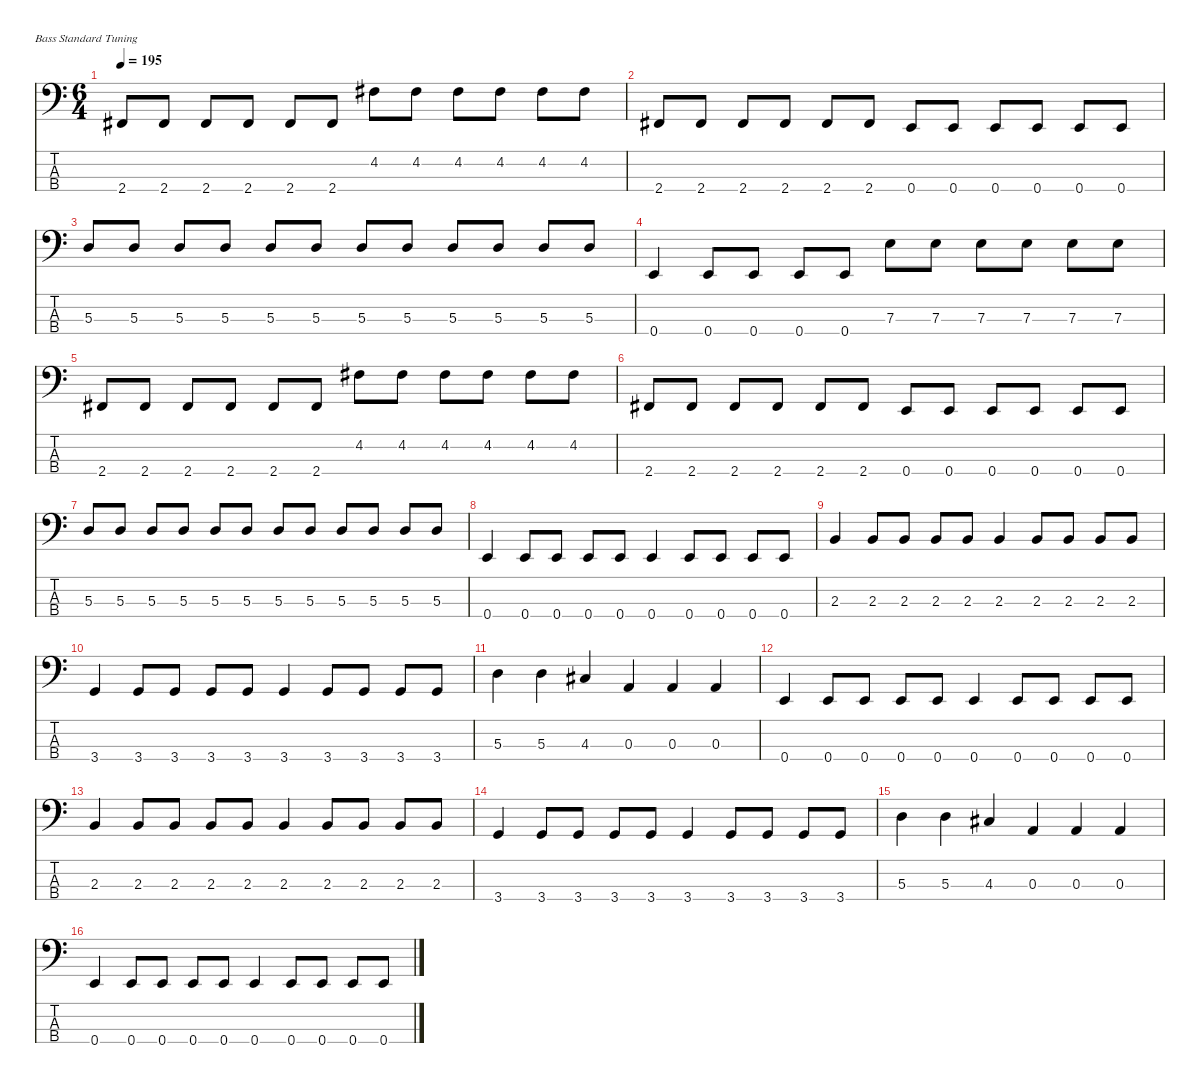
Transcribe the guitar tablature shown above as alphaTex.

\defaultSystemsLayout 4
\hideDynamics
\bracketExtendMode nobrackets
\singleTrackTrackNamePolicy hidden
\multiTrackTrackNamePolicy hidden
\firstSystemTrackNameMode fullname
\firstSystemTrackNameOrientation horizontal
\otherSystemsTrackNameOrientation horizontal
\track ("Bass" "el.bs.") {instrument electricbassfinger}
\staff {score tabs}
\tuning (G2 D2 A1 E1)
\ts (6 4)
\tempo 195
\clef f4
\ks c
2.4{acc #}.8{dy f beam Up} 2.4{acc #}.8{beam Up} 2.4{acc #}.8{beam Up} 2.4{acc #}.8{beam Up} 2.4{acc #}.8{beam Up} 2.4{acc #}.8{beam Up} 4.2{acc #}.8{beam Down} 4.2{acc #}.8{beam Down} 4.2{acc #}.8{beam Down} 4.2{acc #}.8{beam Down} 4.2{acc #}.8{beam Down} 4.2{acc #}.8{beam Down} |
2.4{acc #}.8{beam Up} 2.4{acc #}.8{beam Up} 2.4{acc #}.8{beam Up} 2.4{acc #}.8{beam Up} 2.4{acc #}.8{beam Up} 2.4{acc #}.8{beam Up} 0.4.8{beam Up} 0.4.8{beam Up} 0.4.8{beam Up} 0.4.8{beam Up} 0.4.8{beam Up} 0.4.8{beam Up} |
5.3.8{beam Up} 5.3.8{beam Up} 5.3.8{beam Up} 5.3.8{beam Up} 5.3.8{beam Up} 5.3.8{beam Up} 5.3.8{beam Up} 5.3.8{beam Up} 5.3.8{beam Up} 5.3.8{beam Up} 5.3.8{beam Up} 5.3.8{beam Up} |
0.4.4{beam Up} 0.4.8{beam Up} 0.4.8{beam Up} 0.4.8{beam Up} 0.4.8{beam Up} 7.3.8{beam Down} 7.3.8{beam Down} 7.3.8{beam Down} 7.3.8{beam Down} 7.3.8{beam Down} 7.3.8{beam Down} |
2.4{acc #}.8{beam Up} 2.4{acc #}.8{beam Up} 2.4{acc #}.8{beam Up} 2.4{acc #}.8{beam Up} 2.4{acc #}.8{beam Up} 2.4{acc #}.8{beam Up} 4.2{acc #}.8{beam Down} 4.2{acc #}.8{beam Down} 4.2{acc #}.8{beam Down} 4.2{acc #}.8{beam Down} 4.2{acc #}.8{beam Down} 4.2{acc #}.8{beam Down} |
2.4{acc #}.8{beam Up} 2.4{acc #}.8{beam Up} 2.4{acc #}.8{beam Up} 2.4{acc #}.8{beam Up} 2.4{acc #}.8{beam Up} 2.4{acc #}.8{beam Up} 0.4.8{beam Up} 0.4.8{beam Up} 0.4.8{beam Up} 0.4.8{beam Up} 0.4.8{beam Up} 0.4.8{beam Up} |
5.3.8{beam Up} 5.3.8{beam Up} 5.3.8{beam Up} 5.3.8{beam Up} 5.3.8{beam Up} 5.3.8{beam Up} 5.3.8{beam Up} 5.3.8{beam Up} 5.3.8{beam Up} 5.3.8{beam Up} 5.3.8{beam Up} 5.3.8{beam Up} |
0.4.4{beam Up} 0.4.8{beam Up} 0.4.8{beam Up} 0.4.8{beam Up} 0.4.8{beam Up} 0.4.4{beam Up} 0.4.8{beam Up} 0.4.8{beam Up} 0.4.8{beam Up} 0.4.8{beam Up} |
2.3.4{beam Up} 2.3.8{beam Up} 2.3.8{beam Up} 2.3.8{beam Up} 2.3.8{beam Up} 2.3.4{beam Up} 2.3.8{beam Up} 2.3.8{beam Up} 2.3.8{beam Up} 2.3.8{beam Up} |
3.4.4{beam Up} 3.4.8{beam Up} 3.4.8{beam Up} 3.4.8{beam Up} 3.4.8{beam Up} 3.4.4{beam Up} 3.4.8{beam Up} 3.4.8{beam Up} 3.4.8{beam Up} 3.4.8{beam Up} |
5.3.4{beam Down} 5.3.4{beam Down} 4.3{acc #}.4{beam Up} 0.3.4{beam Up} 0.3.4{beam Up} 0.3.4{beam Up} |
0.4.4{beam Up} 0.4.8{beam Up} 0.4.8{beam Up} 0.4.8{beam Up} 0.4.8{beam Up} 0.4.4{beam Up} 0.4.8{beam Up} 0.4.8{beam Up} 0.4.8{beam Up} 0.4.8{beam Up} |
2.3.4{beam Up} 2.3.8{beam Up} 2.3.8{beam Up} 2.3.8{beam Up} 2.3.8{beam Up} 2.3.4{beam Up} 2.3.8{beam Up} 2.3.8{beam Up} 2.3.8{beam Up} 2.3.8{beam Up} |
3.4.4{beam Up} 3.4.8{beam Up} 3.4.8{beam Up} 3.4.8{beam Up} 3.4.8{beam Up} 3.4.4{beam Up} 3.4.8{beam Up} 3.4.8{beam Up} 3.4.8{beam Up} 3.4.8{beam Up} |
5.3.4{beam Down} 5.3.4{beam Down} 4.3{acc #}.4{beam Up} 0.3.4{beam Up} 0.3.4{beam Up} 0.3.4{beam Up} |
0.4.4{beam Up} 0.4.8{beam Up} 0.4.8{beam Up} 0.4.8{beam Up} 0.4.8{beam Up} 0.4.4{beam Up} 0.4.8{beam Up} 0.4.8{beam Up} 0.4.8{beam Up} 0.4.8{beam Up}
